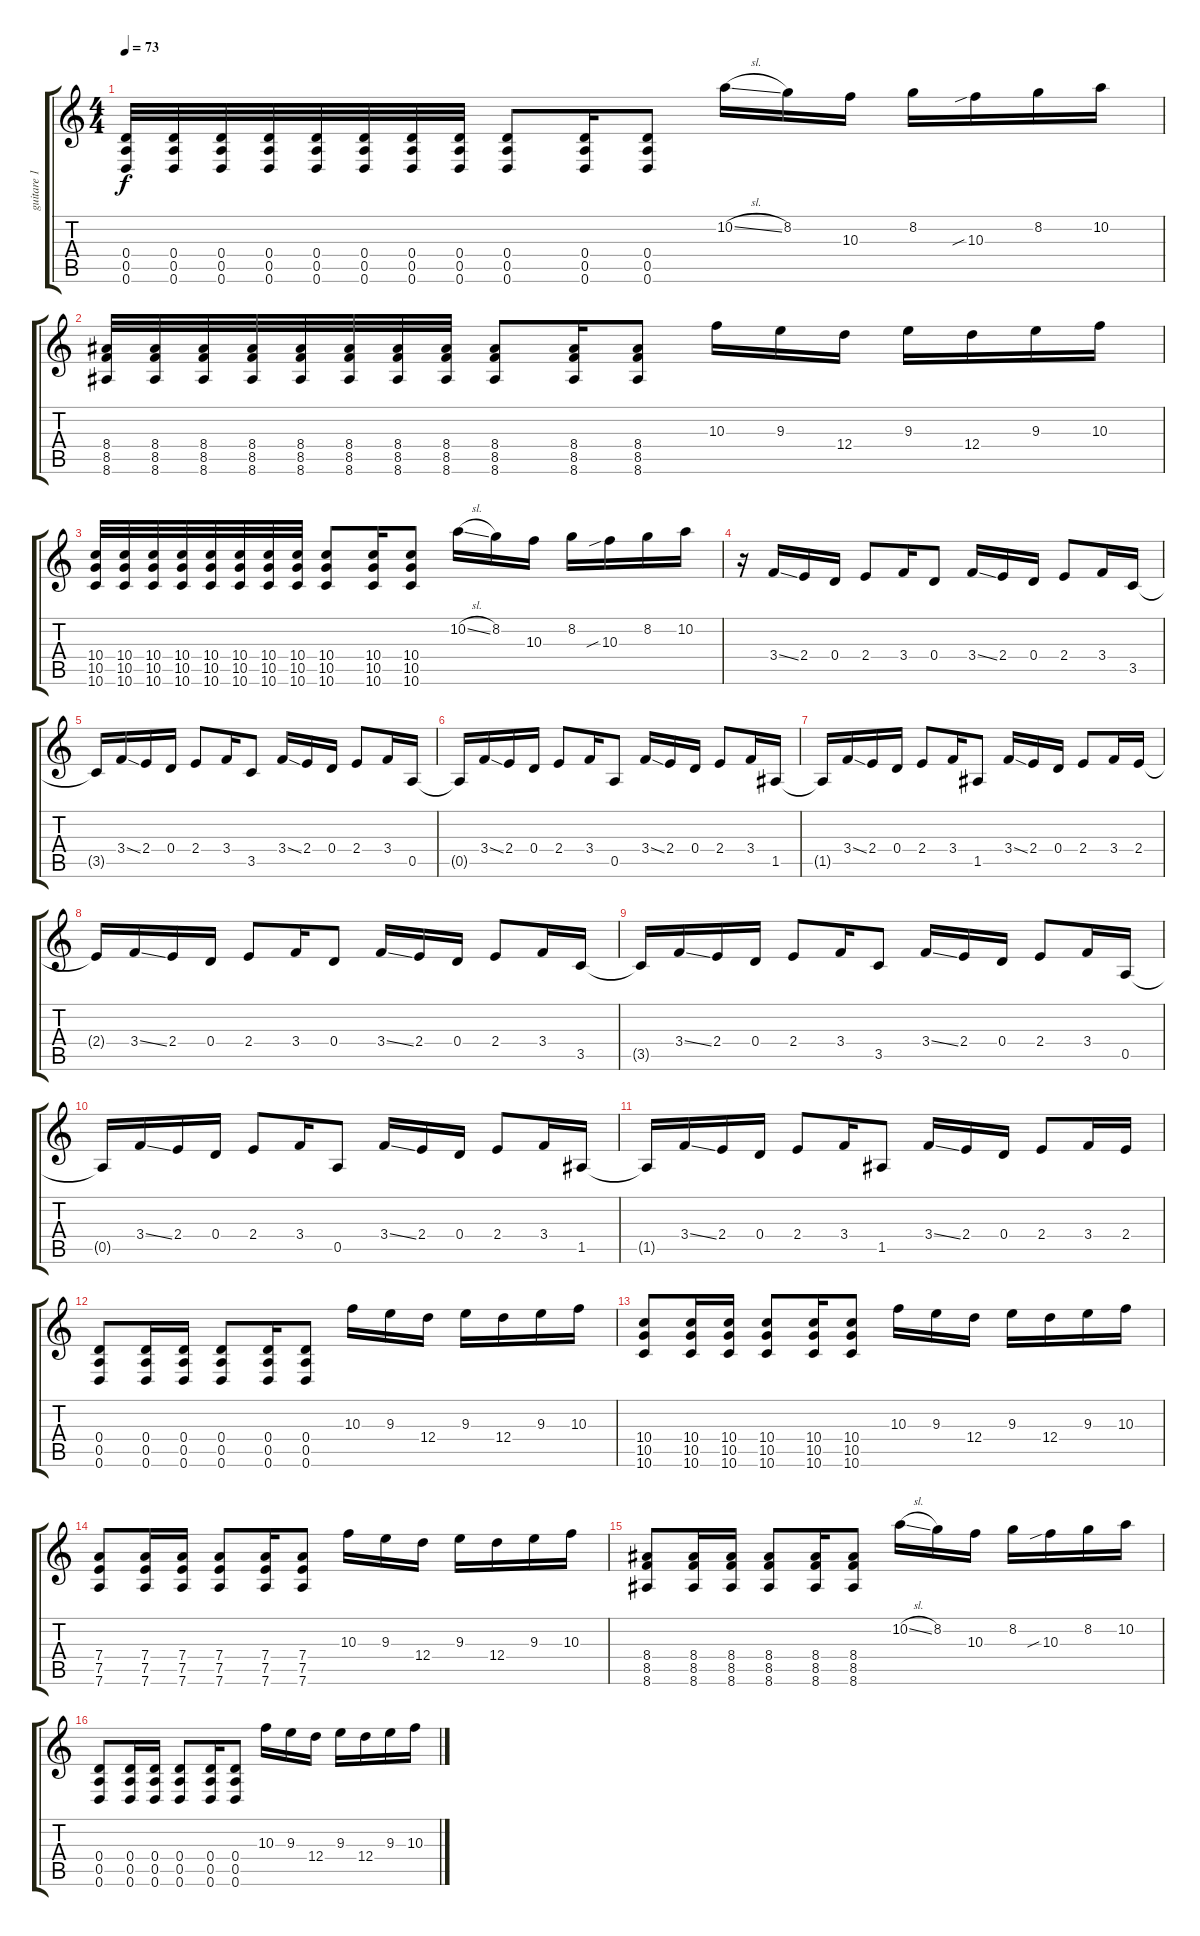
\track ("guitare 1" "guitare 1") {instrument overdrivenguitar}
\staff {score tabs}
\tuning (E4 B3 G3 D3 A2 D2) {hide}
\ts (4 4)
\tempo 73
\clef g2
\ks c
(0.4 0.5 0.6).32{dy f} (0.4 0.5 0.6).32 (0.4 0.5 0.6).32 (0.4 0.5 0.6).32 (0.4 0.5 0.6).32 (0.4 0.5 0.6).32 (0.4 0.5 0.6).32 (0.4 0.5 0.6).32 (0.4 0.5 0.6).8 (0.4 0.5 0.6).16 (0.4 0.5 0.6).8 10.2{sl}.16 8.2.16 10.3.16 8.2.16 10.3{sib}.16 8.2.16 10.2.16 |
(8.4 8.5 8.6).32 (8.4 8.5 8.6).32 (8.4 8.5 8.6).32 (8.4 8.5 8.6).32 (8.4 8.5 8.6).32 (8.4 8.5 8.6).32 (8.4 8.5 8.6).32 (8.4 8.5 8.6).32 (8.4 8.5 8.6).8 (8.4 8.5 8.6).16 (8.4 8.5 8.6).8 10.3.16 9.3.16 12.4.16 9.3.16 12.4.16 9.3.16 10.3.16 |
(10.4 10.5 10.6).32 (10.4 10.5 10.6).32 (10.4 10.5 10.6).32 (10.4 10.5 10.6).32 (10.4 10.5 10.6).32 (10.4 10.5 10.6).32 (10.4 10.5 10.6).32 (10.4 10.5 10.6).32 (10.4 10.5 10.6).8 (10.4 10.5 10.6).16 (10.4 10.5 10.6).8 10.2{sl}.16 8.2.16 10.3.16 8.2.16 10.3{sib}.16 8.2.16 10.2.16 |
r.16 3.4{ss}.16 2.4.16 0.4.16 2.4.8 3.4.16 0.4.8 3.4{ss}.16 2.4.16 0.4.16 2.4.8 3.4.16 3.5.16 |
3.5{t}.16 3.4{ss}.16 2.4.16 0.4.16 2.4.8 3.4.16 3.5.8 3.4{ss}.16 2.4.16 0.4.16 2.4.8 3.4.16 0.5.16 |
0.5{t}.16 3.4{ss}.16 2.4.16 0.4.16 2.4.8 3.4.16 0.5.8 3.4{ss}.16 2.4.16 0.4.16 2.4.8 3.4.16 1.5.16 |
1.5{t}.16 3.4{ss}.16 2.4.16 0.4.16 2.4.8 3.4.16 1.5.8 3.4{ss}.16 2.4.16 0.4.16 2.4.8 3.4.16 2.4.16 |
2.4{t}.16 3.4{ss}.16 2.4.16 0.4.16 2.4.8 3.4.16 0.4.8 3.4{ss}.16 2.4.16 0.4.16 2.4.8 3.4.16 3.5.16 |
3.5{t}.16 3.4{ss}.16 2.4.16 0.4.16 2.4.8 3.4.16 3.5.8 3.4{ss}.16 2.4.16 0.4.16 2.4.8 3.4.16 0.5.16 |
0.5{t}.16 3.4{ss}.16 2.4.16 0.4.16 2.4.8 3.4.16 0.5.8 3.4{ss}.16 2.4.16 0.4.16 2.4.8 3.4.16 1.5.16 |
1.5{t}.16 3.4{ss}.16 2.4.16 0.4.16 2.4.8 3.4.16 1.5.8 3.4{ss}.16 2.4.16 0.4.16 2.4.8 3.4.16 2.4.16 |
(0.4 0.5 0.6).8 (0.4 0.5 0.6).16 (0.4 0.5 0.6).16 (0.4 0.5 0.6).8 (0.4 0.5 0.6).16 (0.4 0.5 0.6).8 10.3.16 9.3.16 12.4.16 9.3.16 12.4.16 9.3.16 10.3.16 |
(10.4 10.5 10.6).8 (10.4 10.5 10.6).16 (10.4 10.5 10.6).16 (10.4 10.5 10.6).8 (10.4 10.5 10.6).16 (10.4 10.5 10.6).8 10.3.16 9.3.16 12.4.16 9.3.16 12.4.16 9.3.16 10.3.16 |
(7.4 7.5 7.6).8 (7.4 7.5 7.6).16 (7.4 7.5 7.6).16 (7.4 7.5 7.6).8 (7.4 7.5 7.6).16 (7.4 7.5 7.6).8 10.3.16 9.3.16 12.4.16 9.3.16 12.4.16 9.3.16 10.3.16 |
(8.4 8.5 8.6).8 (8.4 8.5 8.6).16 (8.4 8.5 8.6).16 (8.4 8.5 8.6).8 (8.4 8.5 8.6).16 (8.4 8.5 8.6).8 10.2{sl}.16 8.2.16 10.3.16 8.2.16 10.3{sib}.16 8.2.16 10.2.16 |
(0.4 0.5 0.6).8{volume 11} (0.4 0.5 0.6).16 (0.4 0.5 0.6).16 (0.4 0.5 0.6).8 (0.4 0.5 0.6).16 (0.4 0.5 0.6).8 10.3.16 9.3.16 12.4.16 9.3.16 12.4.16 9.3.16 10.3.16
